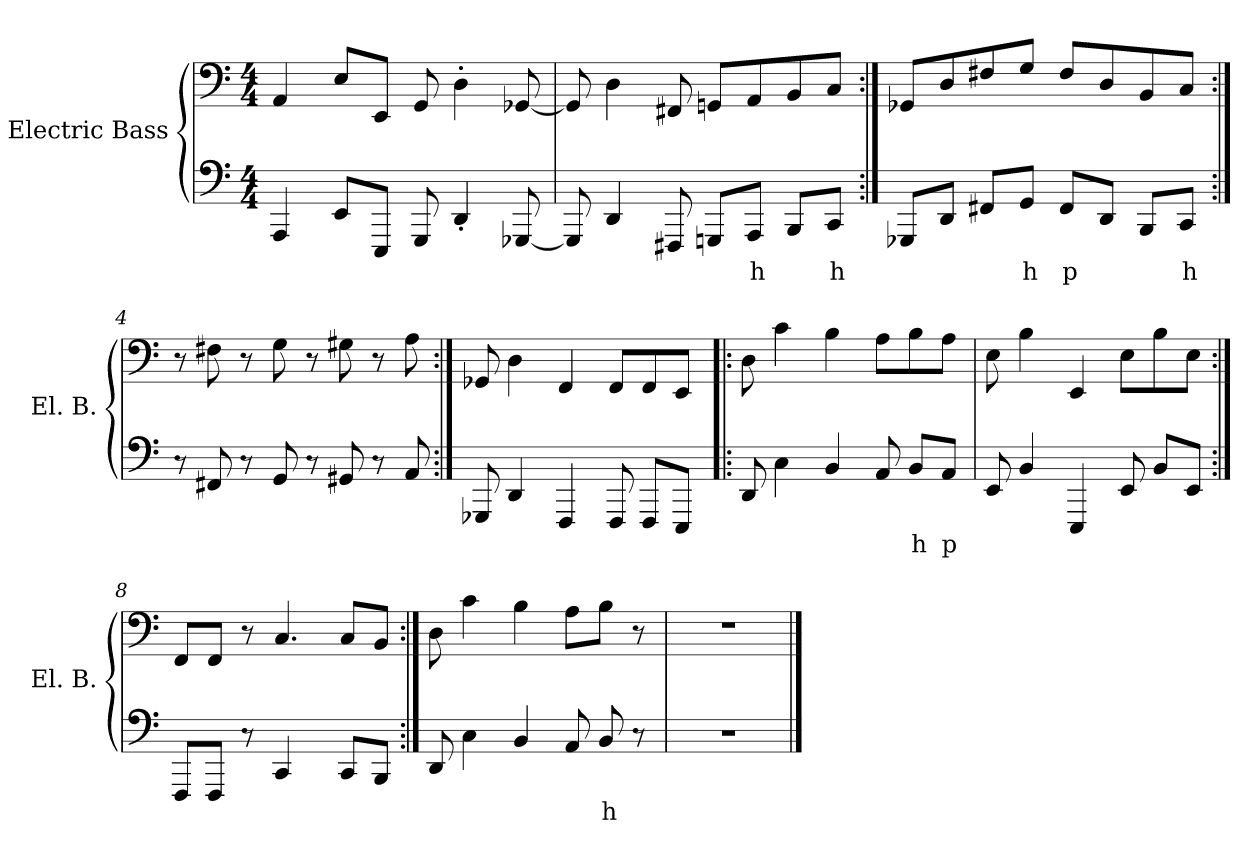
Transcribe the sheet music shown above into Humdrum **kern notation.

**kern	**text	**kern
*part1	*part1	*part1
*staff2	*staff2	*staff1
*I"Electric Bass	*	*
*I'El. B.	*	*
*stria4	*	*
*	*	*clefF4
*ITrd7c12	*	*ITrd7c12
*k[]	*	*k[]
*M4/4	*	*M4/4
*MM130	*	*MM130
=1	=1	=1
4AAAA	.	4AAA/
8EEEL	.	8EE/L
8EEEEJ	.	8EEE/J
8GGGG	.	8GGG/
4DDD'	.	4DD'\
[8GGGG-	.	[8GGG-X/
=2	=2	=2
8GGGG-]	.	8GGG-/]
4DDD	.	4DD\
8FFFF#	.	8FFF#X/
8GGGGL	.	8GGGn/L
!	!LO:LY:b	!
8AAAAJ	h	8AAA/
8BBBBL	.	8BBB/
!	!LO:LY:b	!
8CCCJ	h	8CC/J
=3:|!	=3:|!	=3:|!
8GGGG-L	.	8GGG-X/L
8DDDJ	.	8DD/
8FFF#L	.	8FF#X/
!	!LO:LY:b	!
8GGGJ	h	8GG/J
!	!LO:LY:b	!
8FFF#L	p	8FF#/L
8DDDJ	.	8DD/
8BBBBL	.	8BBB/
!	!LO:LY:b	!
8CCCJ	h	8CC/J
=4:|!	=4:|!	=4:|!
8r	.	8r
8FFF#	.	8FF#X\
8r	.	8r
8GGG	.	8GG\
8r	.	8r
8GGG#	.	8GG#X\
8r	.	8r
8AAA	.	8AA\
=5:|!	=5:|!	=5:|!
8GGGG-	.	8GGG-X/
4DDD	.	4DD\
4FFFF	.	4FFF/
8FFFF	.	8FFF/L
8FFFFL	.	8FFF/
8EEEEJ	.	8EEE/J
!!LO:LB:g=z
=6!|:	=6!|:	=6!|:
8DDD	.	8DD\
4CC	.	4C\
4BBB	.	4BB\
8AAA	.	8AA\L
!	!LO:LY:b	!
8BBBL	h	8BB\
!	!LO:LY:b	!
8AAAJ	p	8AA\J
=7	=7	=7
8EEE	.	8EE\
4BBB	.	4BB\
4EEEE	.	4EEE/
8EEE	.	8EE\L
8BBBL	.	8BB\
8EEEJ	.	8EE\J
=8:|!	=8:|!	=8:|!
8FFFFL	.	8FFF/L
8FFFFJ	.	8FFF/J
8r	.	8r
!LO:N:vis=4	!	!
4.CCC	.	4.CC/
8CCCL	.	8CC/L
8BBBBJ	.	8BBB/J
=9:|!	=9:|!	=9:|!
8DDD	.	8DD\
4CC	.	4C\
4BBB	.	4BB\
8AAA	.	8AA\L
!	!LO:LY:b	!
8BBB	h	8BB\J
8r	.	8r
=10	=10	=10
1r	.	1r
==	==	==
*-	*-	*-
